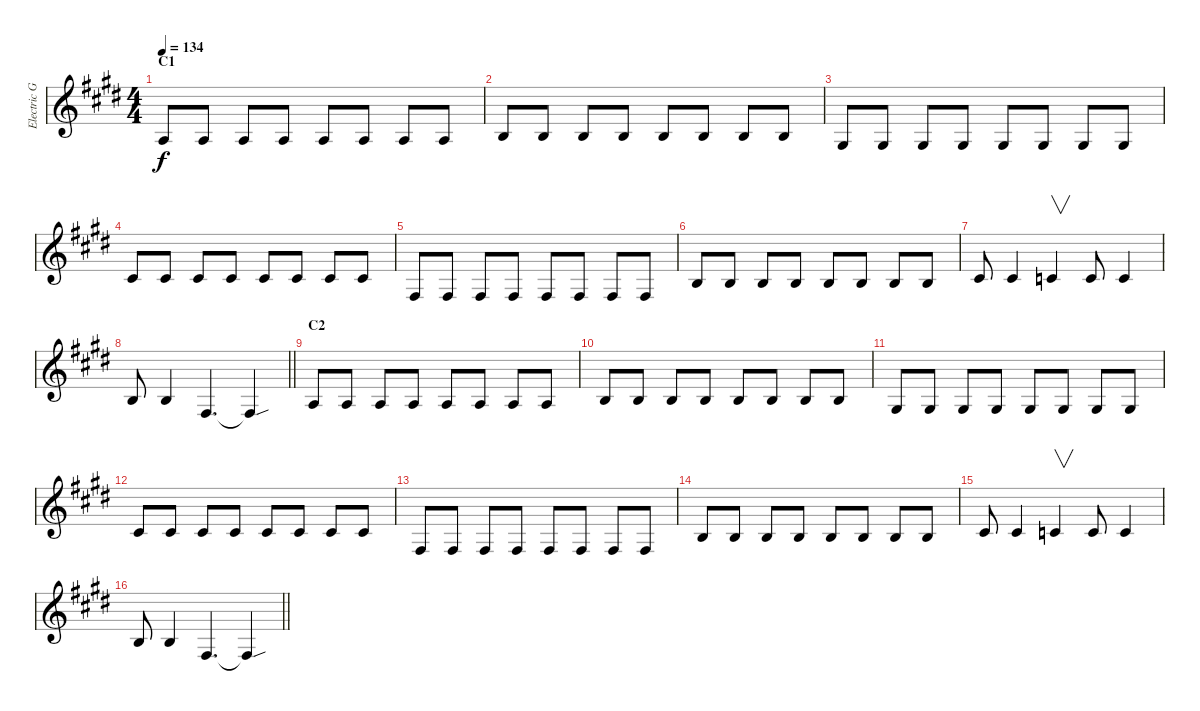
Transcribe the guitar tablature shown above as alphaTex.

\track ("Electric Guitar 1 (Main)" "Electric G") {instrument distortionguitar}
\staff {score}
\tuning (E4 B3 G3 D3 A2 E2) {hide}
\ts (4 4)
\section ("" "C1")
\tempo 134
\clef g2
\ks e
0.5.8{dy f} 0.5.8 0.5.8 0.5.8 0.5.8 0.5.8 0.5.8 0.5.8 |
2.5.8 2.5.8 2.5.8 2.5.8 2.5.8 2.5.8 2.5.8 2.5.8 |
4.6.8 4.6.8 4.6.8 4.6.8 4.6.8 4.6.8 4.6.8 4.6.8 |
4.5.8 4.5.8 4.5.8 4.5.8 4.5.8 4.5.8 4.5.8 4.5.8 |
2.6.8 2.6.8 2.6.8 2.6.8 2.6.8 2.6.8 2.6.8 2.6.8 |
2.5.8 2.5.8 2.5.8 2.5.8 2.5.8 2.5.8 2.5.8 2.5.8 |
4.5.8 4.5.4 3.5.4{v} 3.5.8 3.5.4 |
\barLineRight lightlight
2.5.8 2.5.4 2.6.4{d} 2.6{sou t}.4 |
\section ("" "C2")
0.5.8 0.5.8 0.5.8 0.5.8 0.5.8 0.5.8 0.5.8 0.5.8 |
2.5.8 2.5.8 2.5.8 2.5.8 2.5.8 2.5.8 2.5.8 2.5.8 |
4.6.8 4.6.8 4.6.8 4.6.8 4.6.8 4.6.8 4.6.8 4.6.8 |
4.5.8 4.5.8 4.5.8 4.5.8 4.5.8 4.5.8 4.5.8 4.5.8 |
2.6.8 2.6.8 2.6.8 2.6.8 2.6.8 2.6.8 2.6.8 2.6.8 |
2.5.8 2.5.8 2.5.8 2.5.8 2.5.8 2.5.8 2.5.8 2.5.8 |
4.5.8 4.5.4 3.5.4{v} 3.5.8 3.5.4 |
\barLineRight lightlight
2.5.8 2.5.4 2.6.4{d} 2.6{sou t}.4
